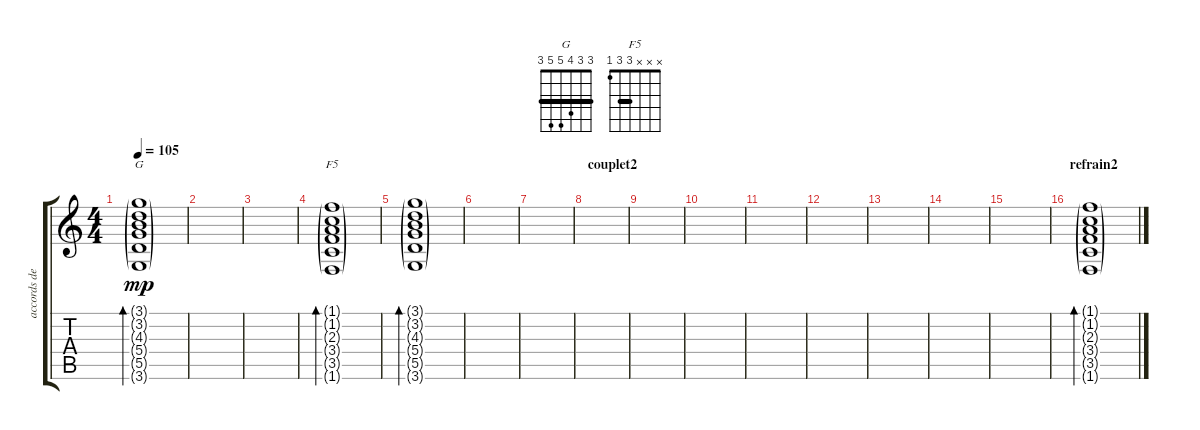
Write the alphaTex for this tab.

\track ("accords de la chanson" "accords de") {instrument acousticguitarsteel}
\staff {score tabs}
\tuning (E4 B3 G3 D3 A2 E2) {hide}
\chord ("G" 3 3 4 5 5 3) {barre 3}
\chord ("F5" x x x 3 3 1) {barre 3}
\ts (4 4)
\tempo 105
\clef g2
\ks c
(3.1{g} 3.2{g} 4.3{g} 5.4{g} 5.5{g} 3.6{g}).1{bd 480 ch "G" dy mp} |
|
|
(1.1{g} 1.2{g} 2.3{g} 3.4{g} 3.5{g} 1.6{g}).1{bd 480 ch "F5"} |
(3.1{g} 3.2{g} 4.3{g} 5.4{g} 5.5{g} 3.6{g}).1{bd 480} |
|
|
\section ("" "couplet2")
|
|
|
|
|
|
|
|
\section ("" "refrain2")
(1.1{g} 1.2{g} 2.3{g} 3.4{g} 3.5{g} 1.6{g}).1{bd 480}
